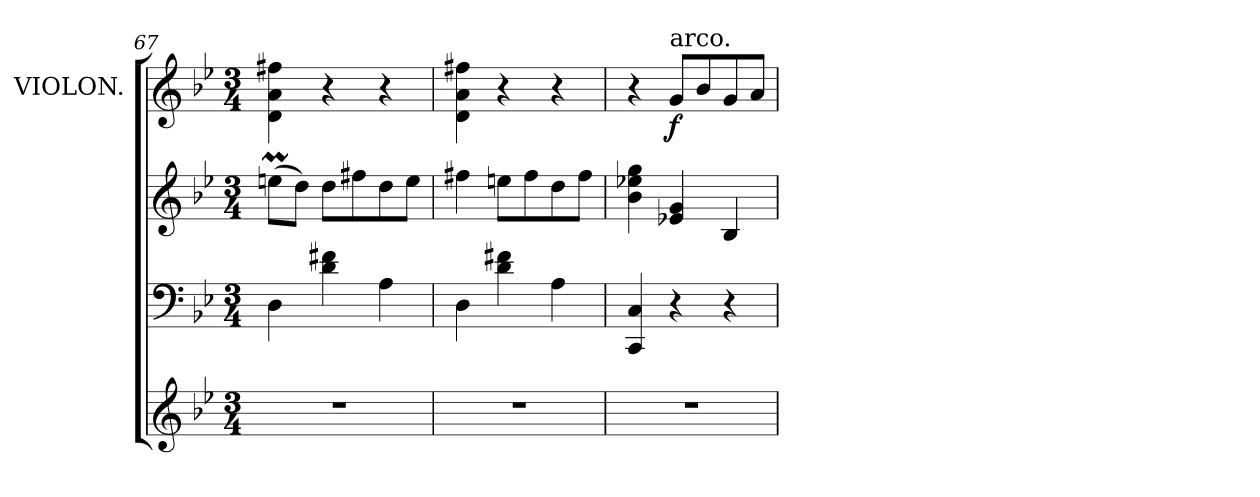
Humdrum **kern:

**kern	**kern	**kern	**kern	**dynam
*part3	*part2	*part2	*part1	*part1
*staff4	*staff3	*staff2	*staff1	*staff1
*	*	*	*I"VIOLON.	*
*clefG2	*clefF4	*clefG2	*clefG2	*
*k[b-e-]	*k[b-e-]	*k[b-e-]	*k[b-e-]	*
*B-:	*B-:	*B-:	*B-:	*
*M3/4	*M3/4	*M3/4	*M3/4	*
=67	=67	=67	=67	=67
!LO:N:vis=1	!	!	!	!
2.r	4D\	(>8eenm\L	4d\ 4a\ 4ff#X\	.
.	.	8dd\J)	.	.
.	4d\ 4f#X\	8dd\L	4r	.
.	.	8ff#X\	.	.
.	4A\	8dd\	4r	.
.	.	8ee\J	.	.
=68	=68	=68	=68	=68
!LO:N:vis=1	!	!	!	!
2.r	4D\	4ff#X\	4d\ 4a\ 4ff#X\	.
.	4d\ 4f#X\	8een\L	4r	.
.	.	8ff#\	.	.
.	4A\	8dd\	4r	.
.	.	8ff#\J	.	.
=69	=69	=69	=69	=69
!LO:N:vis=1	!	!	!	!
2.r	4CC/ 4C/	4b-\ 4ee-X\ 4gg\	4r	.
!	!	!	!LO:TX:a:t=arco.	!
!	!	!	!	!LO:DY:b
.	4r	4e-X/ 4g/	8g/L	f
.	.	.	8b-/	.
.	4r	4B-/	8g/	.
.	.	.	8a/J	.
=	=	=	=	=
*-	*-	*-	*-	*-
